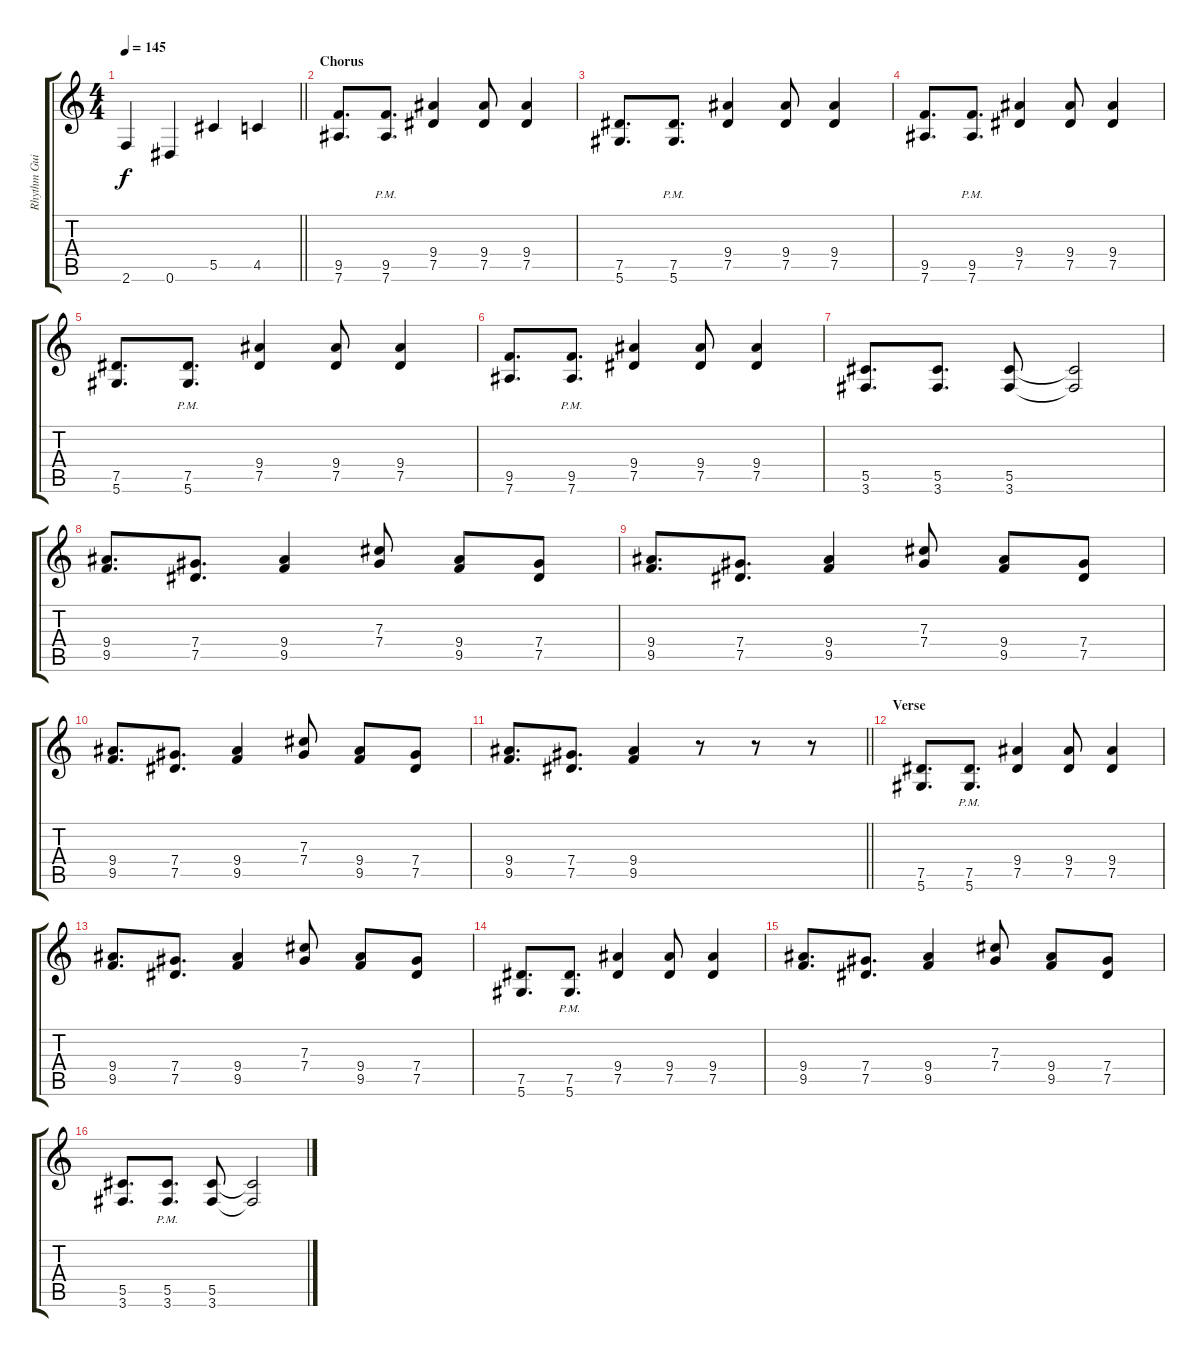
\track ("Rhythm Guitar" "Rhythm Gui") {instrument distortionguitar}
\staff {score tabs}
\tuning (Eb4 Bb3 Gb3 Db3 Ab2 Eb2) {hide}
\ts (4 4)
\tempo 145
\clef g2
\barLineRight lightlight
\ks c
2.6.4{dy f} 0.6.4 5.5.4 4.5.4 |
\section ("" "Chorus")
(9.5 7.6).8{d} (9.5{pm} 7.6{pm}).8{d} (9.4 7.5).4 (9.4 7.5).8 (9.4 7.5).4 |
(7.5 5.6).8{d} (7.5{pm} 5.6{pm}).8{d} (9.4 7.5).4 (9.4 7.5).8 (9.4 7.5).4 |
(9.5 7.6).8{d} (9.5{pm} 7.6{pm}).8{d} (9.4 7.5).4 (9.4 7.5).8 (9.4 7.5).4 |
(7.5 5.6).8{d} (7.5{pm} 5.6{pm}).8{d} (9.4 7.5).4 (9.4 7.5).8 (9.4 7.5).4 |
(9.5 7.6).8{d} (9.5{pm} 7.6{pm}).8{d} (9.4 7.5).4 (9.4 7.5).8 (9.4 7.5).4 |
(5.5 3.6).8{d} (5.5 3.6).8{d} (5.5 3.6).8 (5.5{t} 3.6{t}).2 |
(9.4 9.5).8{d} (7.4 7.5).8{d} (9.4 9.5).4 (7.3 7.4).8 (9.4 9.5).8 (7.4 7.5).8 |
(9.4 9.5).8{d} (7.4 7.5).8{d} (9.4 9.5).4 (7.3 7.4).8 (9.4 9.5).8 (7.4 7.5).8 |
(9.4 9.5).8{d} (7.4 7.5).8{d} (9.4 9.5).4 (7.3 7.4).8 (9.4 9.5).8 (7.4 7.5).8 |
\barLineRight lightlight
(9.4 9.5).8{d} (7.4 7.5).8{d} (9.4 9.5).4 r.8 r.8 r.8 |
\section ("" "Verse")
(7.5 5.6).8{d} (7.5{pm} 5.6{pm}).8{d} (9.4 7.5).4 (9.4 7.5).8 (9.4 7.5).4 |
(9.4 9.5).8{d} (7.4 7.5).8{d} (9.4 9.5).4 (7.3 7.4).8 (9.4 9.5).8 (7.4 7.5).8 |
(7.5 5.6).8{d} (7.5{pm} 5.6{pm}).8{d} (9.4 7.5).4 (9.4 7.5).8 (9.4 7.5).4 |
(9.4 9.5).8{d} (7.4 7.5).8{d} (9.4 9.5).4 (7.3 7.4).8 (9.4 9.5).8 (7.4 7.5).8 |
(5.5 3.6).8{d} (5.5{pm} 3.6{pm}).8{d} (5.5 3.6).8 (5.5{t} 3.6{t}).2
